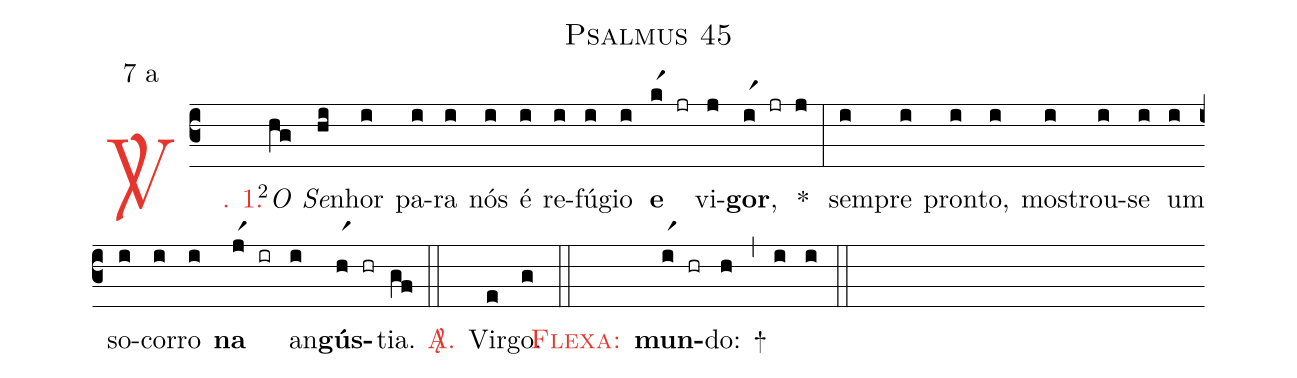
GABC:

name: Psalmus 45;
mode: 7;
mode-differentia: a;
%%
(c3)

<c><sp>V/</sp>. 1.</c>() <v>\VSup{2}</v><i>O</i>(hg) <i>Se</i>(hi)nhor(i) pa(i)ra(i) nós(i) é(i) re(i)fú(i)gio(i) <b>e</b>(kr1 jr) vi(j)<b>gor</b>,(ir1 jr j) *(:) sem(i)pre(i) pron(i)to,(i) mos(i)trou-(i)se(i) um(i) so(i)cor(i)ro(i) <b>na</b>(jr1 ir)  an(i)<b>gús</b>(hr1 hr)tia.(gf)

(::)

<nlba><c><sp>A/</sp>.</c>() Vir</nlba>(e)go.(g)

(::)

<nlba><c><sc>Flexa:</sc></c>() <b>mun</b></nlba>(ir1 hr)do:(h) +(,) (i) (i)

(::)
